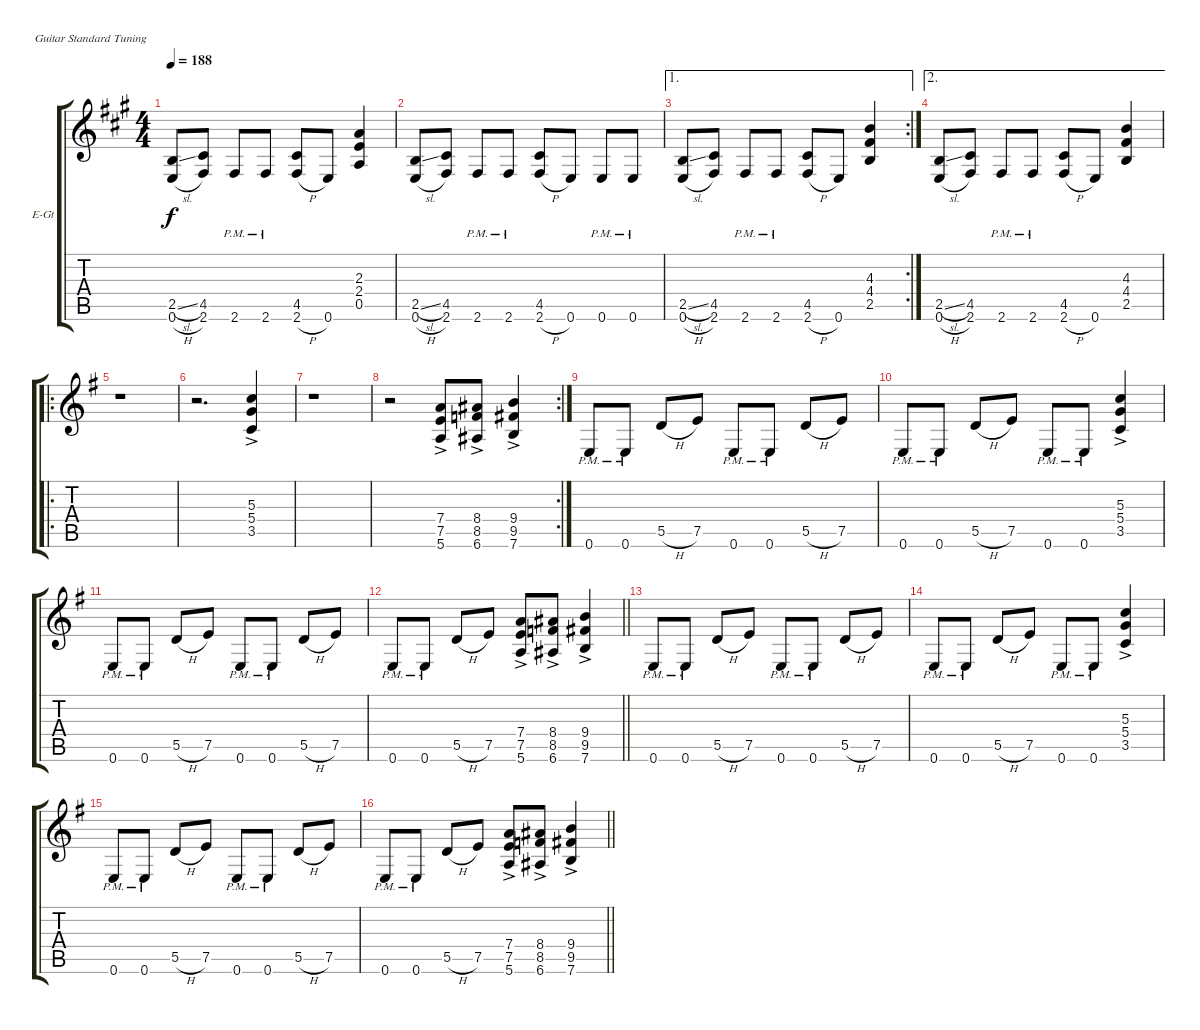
\bracketExtendMode groupsimilarinstruments
\firstSystemTrackNameOrientation horizontal
\otherSystemsTrackNameOrientation horizontal
\track ("Kirk Hammett" "E-Gt") {instrument distortionguitar}
\staff {score tabs}
\tuning (E4 B3 G3 D3 A2 E2)
\ts (4 4)
\tempo 188
\clef g2
\ks a
(2.5{sl} 0.6{h}).8{dy f} (4.5 2.6).8 2.6{pm}.8 2.6{pm}.8 (4.5 2.6{h}).8 0.6.8 (2.3 2.4 0.5).4 |
(2.5{sl} 0.6{h}).8 (4.5 2.6).8 2.6{pm}.8 2.6{pm}.8 (4.5 2.6{h}).8 0.6.8 0.6{pm}.8 0.6{pm}.8 |
\ae 1
\rc 2
(2.5{sl} 0.6{h}).8 (4.5 2.6).8 2.6{pm}.8 2.6{pm}.8 (4.5 2.6{h}).8 0.6.8 (4.3 4.4 2.5).4 |
\ae 2
(2.5{sl} 0.6{h}).8 (4.5 2.6).8 2.6{pm}.8 2.6{pm}.8 (4.5 2.6{h}).8 0.6.8 (4.3 4.4 2.5).4 |
\ro
\ks g
r.1 |
r.2{d} (5.3{ac} 5.4{ac} 3.5{ac}).4 |
r.1 |
\rc 2
r.2 (7.4{ac} 7.5{ac} 5.6{ac}).8 (8.4{ac} 8.5{ac} 6.6{ac}).8 (9.4{ac} 9.5{ac} 7.6{ac}).4 |
0.6{pm}.8 0.6{pm}.8 5.5{h}.8 7.5.8 0.6{pm}.8 0.6{pm}.8 5.5{h}.8 7.5.8 |
0.6{pm}.8 0.6{pm}.8 5.5{h}.8 7.5.8 0.6{pm}.8 0.6{pm}.8 (5.3{ac} 5.4{ac} 3.5{ac}).4 |
0.6{pm}.8 0.6{pm}.8 5.5{h}.8 7.5.8 0.6{pm}.8 0.6{pm}.8 5.5{h}.8 7.5.8 |
\barLineRight lightlight
0.6{pm}.8 0.6{pm}.8 5.5{h}.8 7.5.8 (7.4{ac} 7.5{ac} 5.6{ac}).8 (8.4{ac} 8.5{ac} 6.6{ac}).8 (9.4{ac} 9.5{ac} 7.6{ac}).4 |
0.6{pm}.8 0.6{pm}.8 5.5{h}.8 7.5.8 0.6{pm}.8 0.6{pm}.8 5.5{h}.8 7.5.8 |
0.6{pm}.8 0.6{pm}.8 5.5{h}.8 7.5.8 0.6{pm}.8 0.6{pm}.8 (5.3{ac} 5.4{ac} 3.5{ac}).4 |
0.6{pm}.8 0.6{pm}.8 5.5{h}.8 7.5.8 0.6{pm}.8 0.6{pm}.8 5.5{h}.8 7.5.8 |
\barLineRight lightlight
0.6{pm}.8 0.6{pm}.8 5.5{h}.8 7.5.8 (7.4{ac} 7.5{ac} 5.6{ac}).8 (8.4{ac} 8.5{ac} 6.6{ac}).8 (9.4{ac} 9.5{ac} 7.6{ac}).4
